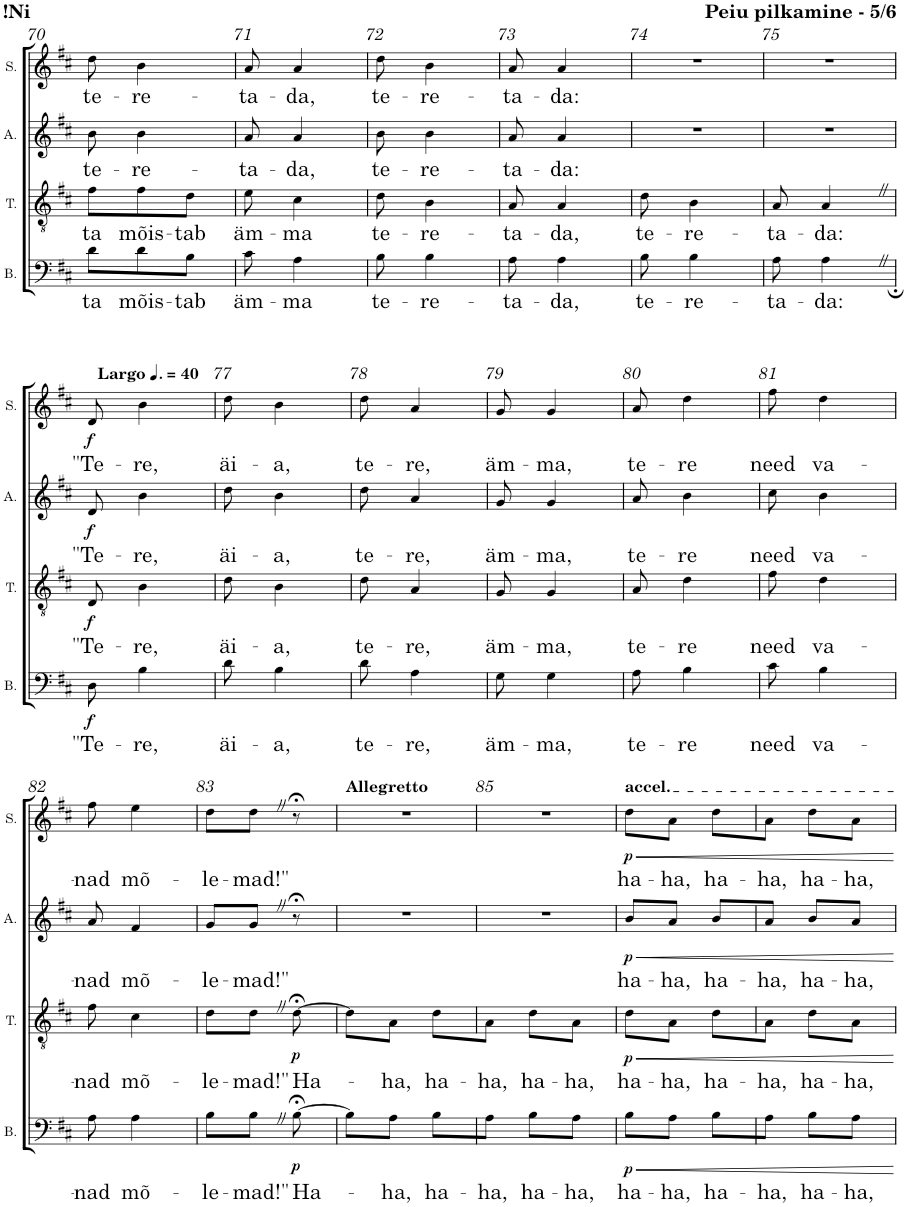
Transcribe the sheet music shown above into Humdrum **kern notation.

**kern	**text	**dynam	**kern	**text	**dynam	**kern	**text	**dynam	**kern	**text	**dynam
*part4	*part4	*part4	*part3	*part3	*part3	*part2	*part2	*part2	*part1	*part1	*part1
*staff4	*staff4	*staff4	*staff3	*staff3	*staff3	*staff2	*staff2	*staff2	*staff1	*staff1	*staff1
*I"Bass	*	*	*I"Tenor	*	*	*I"Alto	*	*	*I"Soprano	*	*
*I'B.	*	*	*I'T.	*	*	*I'A.	*	*	*I'S.	*	*
!!LO:PB:g=z
*clefF4	*	*	*clefGv2	*	*	*clefG2	*	*	*clefG2	*	*
*k[f#c#]	*	*	*k[f#c#]	*	*	*k[f#c#]	*	*	*k[f#c#]	*	*
*M3/8	*	*	*M3/8	*	*	*M3/8	*	*	*M3/8	*	*
=70	=70	=70	=70	=70	=70	=70	=70	=70	=70	=70	=70
!	!LO:LY:b	!	!	!LO:LY:b	!	!	!LO:LY:b	!	!	!LO:LY:b	!
8d\L	ta	.	8f#\L	ta	.	8b\	te-	.	8dd\	te-	.
!	!LO:LY:b	!	!	!LO:LY:b	!	!	!LO:LY:b	!	!	!LO:LY:b	!
8d\	mõis-	.	8f#\	mõis-	.	4b\	-re-	.	4b\	-re-	.
!	!LO:LY:b	!	!	!LO:LY:b	!	!	!	!	!	!	!
8B\J	-tab	.	8d\J	-tab	.	.	.	.	.	.	.
=71	=71	=71	=71	=71	=71	=71	=71	=71	=71	=71	=71
!	!LO:LY:b	!	!	!LO:LY:b	!	!	!LO:LY:b	!	!	!LO:LY:b	!
8c#\	äm-	.	8e\	äm-	.	8a/	-ta-	.	8a/	-ta-	.
!	!LO:LY:b	!	!	!LO:LY:b	!	!	!LO:LY:b	!	!	!LO:LY:b	!
4A\	-ma	.	4c#\	-ma	.	4a/	-da,	.	4a/	-da,	.
=72	=72	=72	=72	=72	=72	=72	=72	=72	=72	=72	=72
!	!LO:LY:b	!	!	!LO:LY:b	!	!	!LO:LY:b	!	!	!LO:LY:b	!
8B\	te-	.	8d\	te-	.	8b\	te-	.	8dd\	te-	.
!	!LO:LY:b	!	!	!LO:LY:b	!	!	!LO:LY:b	!	!	!LO:LY:b	!
4B\	-re-	.	4B\	-re-	.	4b\	-re-	.	4b\	-re-	.
=73	=73	=73	=73	=73	=73	=73	=73	=73	=73	=73	=73
!	!LO:LY:b	!	!	!LO:LY:b	!	!	!LO:LY:b	!	!	!LO:LY:b	!
8A\	-ta-	.	8A/	-ta-	.	8a/	-ta-	.	8a/	-ta-	.
!	!LO:LY:b	!	!	!LO:LY:b	!	!	!LO:LY:b	!	!	!LO:LY:b	!
4A\	-da,	.	4A/	-da,	.	4a/	-da:	.	4a/	-da:	.
=74	=74	=74	=74	=74	=74	=74	=74	=74	=74	=74	=74
!	!LO:LY:b	!	!	!LO:LY:b	!	!	!	!	!	!	!
8B\	te-	.	8d\	te-	.	4.r	.	.	4.r	.	.
!	!LO:LY:b	!	!	!LO:LY:b	!	!	!	!	!	!	!
4B\	-re-	.	4B\	-re-	.	.	.	.	.	.	.
=75	=75	=75	=75	=75	=75	=75	=75	=75	=75	=75	=75
!	!LO:LY:b	!	!	!LO:LY:b	!	!	!	!	!	!	!
8A\	-ta-	.	8A/	-ta-	.	4.r	.	.	4.r	.	.
!	!LO:LY:b	!	!	!LO:LY:b	!	!	!	!	!	!	!
4AZ\	-da:	.	4AZ/	-da:	.	.	.	.	.	.	.
!!LO:LB:g=z
=76	=76	=76	=76	=76	=76	=76	=76	=76	=76	=76	=76
*	*	*	*	*	*	*	*	*	*MM60	*	*
!	!	!	!	!	!	!	!	!	!LO:TX:a:B:t=Largo	!	!
!	!LO:LY:b	!LO:DY:b	!	!LO:LY:b	!LO:DY:b	!	!LO:LY:b	!LO:DY:b	!	!LO:LY:b	!LO:DY:b
8D\	"Te-	f	8D/	"Te-	f	8d/	"Te-	f	8d/	"Te-	f
!	!LO:LY:b	!	!	!LO:LY:b	!	!	!LO:LY:b	!	!	!LO:LY:b	!
4B\	-re,	.	4B\	-re,	.	4b\	-re,	.	4b\	-re,	.
=77	=77	=77	=77	=77	=77	=77	=77	=77	=77	=77	=77
!	!LO:LY:b	!	!	!LO:LY:b	!	!	!LO:LY:b	!	!	!LO:LY:b	!
8d\	äi-	.	8d\	äi-	.	8dd\	äi-	.	8dd\	äi-	.
!	!LO:LY:b	!	!	!LO:LY:b	!	!	!LO:LY:b	!	!	!LO:LY:b	!
4B\	-a,	.	4B\	-a,	.	4b\	-a,	.	4b\	-a,	.
=78	=78	=78	=78	=78	=78	=78	=78	=78	=78	=78	=78
!	!LO:LY:b	!	!	!LO:LY:b	!	!	!LO:LY:b	!	!	!LO:LY:b	!
8d\	te-	.	8d\	te-	.	8dd\	te-	.	8dd\	te-	.
!	!LO:LY:b	!	!	!LO:LY:b	!	!	!LO:LY:b	!	!	!LO:LY:b	!
4A\	-re,	.	4A/	-re,	.	4a/	-re,	.	4a/	-re,	.
=79	=79	=79	=79	=79	=79	=79	=79	=79	=79	=79	=79
!	!LO:LY:b	!	!	!LO:LY:b	!	!	!LO:LY:b	!	!	!LO:LY:b	!
8G\	äm-	.	8G/	äm-	.	8g/	äm-	.	8g/	äm-	.
!	!LO:LY:b	!	!	!LO:LY:b	!	!	!LO:LY:b	!	!	!LO:LY:b	!
4G\	-ma,	.	4G/	-ma,	.	4g/	-ma,	.	4g/	-ma,	.
=80	=80	=80	=80	=80	=80	=80	=80	=80	=80	=80	=80
!	!LO:LY:b	!	!	!LO:LY:b	!	!	!LO:LY:b	!	!	!LO:LY:b	!
8A\	te-	.	8A/	te-	.	8a/	te-	.	8a/	te-	.
!	!LO:LY:b	!	!	!LO:LY:b	!	!	!LO:LY:b	!	!	!LO:LY:b	!
4B\	-re	.	4d\	-re	.	4b\	-re	.	4dd\	-re	.
=81	=81	=81	=81	=81	=81	=81	=81	=81	=81	=81	=81
!	!LO:LY:b	!	!	!LO:LY:b	!	!	!LO:LY:b	!	!	!LO:LY:b	!
8c#\	need	.	8f#\	need	.	8cc#\	need	.	8ff#\	need	.
!	!LO:LY:b	!	!	!LO:LY:b	!	!	!LO:LY:b	!	!	!LO:LY:b	!
4B\	va-	.	4d\	va-	.	4b\	va-	.	4dd\	va-	.
!!LO:LB:g=z
=82	=82	=82	=82	=82	=82	=82	=82	=82	=82	=82	=82
!	!LO:LY:b	!	!	!LO:LY:b	!	!	!LO:LY:b	!	!	!LO:LY:b	!
8A\	-nad	.	8f#\	-nad	.	8a/	-nad	.	8ff#\	-nad	.
!	!LO:LY:b	!	!	!LO:LY:b	!	!	!LO:LY:b	!	!	!LO:LY:b	!
4A\	mõ-	.	4c#\	mõ-	.	4f#/	mõ-	.	4ee\	mõ-	.
=83	=83	=83	=83	=83	=83	=83	=83	=83	=83	=83	=83
!	!LO:LY:b	!	!	!LO:LY:b	!	!	!LO:LY:b	!	!	!LO:LY:b	!
8B\L	-le-	.	8d\L	-le-	.	8g/L	-le-	.	8dd\L	-le-	.
!	!LO:LY:b	!	!	!LO:LY:b	!	!	!LO:LY:b	!	!	!LO:LY:b	!
8BZ\J	-mad!"	.	8dZ\J	-mad!"	.	8gZ/J	-mad!"	.	8ddZ\J	-mad!"	.
!	!LO:LY:b	!LO:DY:b	!	!LO:LY:b	!LO:DY:b	!	!	!	!	!	!
[8B;<\	Ha-	p	[8d;<\	Ha-	p	8r;<	.	.	8r;<	.	.
=84	=84	=84	=84	=84	=84	=84	=84	=84	=84	=84	=84
!	!	!	!	!	!	!	!	!	!LO:TX:a:B:t=Allegretto	!	!
8B\L]	.	.	8d\L]	.	.	4.r	.	.	4.r	.	.
!	!LO:LY:b	!	!	!LO:LY:b	!	!	!	!	!	!	!
8A\J	-ha,	.	8A\J	-ha,	.	.	.	.	.	.	.
!	!LO:LY:b	!	!	!LO:LY:b	!	!	!	!	!	!	!
8B\L	ha-	.	8d\L	ha-	.	.	.	.	.	.	.
=85	=85	=85	=85	=85	=85	=85	=85	=85	=85	=85	=85
!	!LO:LY:b	!	!	!LO:LY:b	!	!	!	!	!	!	!
8A\J	-ha,	.	8A\J	-ha,	.	4.r	.	.	4.r	.	.
!	!LO:LY:b	!	!	!LO:LY:b	!	!	!	!	!	!	!
8B\L	ha-	.	8d\L	ha-	.	.	.	.	.	.	.
!	!LO:LY:b	!	!	!LO:LY:b	!	!	!	!	!	!	!
8A\J	-ha,	.	8A\J	-ha,	.	.	.	.	.	.	.
=86	=86	=86	=86	=86	=86	=86	=86	=86	=86	=86	=86
!	!	!	!	!	!	!	!	!	!LO:TX:a:t=accel.	!	!
!	!LO:LY:b	!LO:DY:b	!	!LO:LY:b	!LO:DY:b	!	!LO:LY:b	!LO:DY:b	!	!LO:LY:b	!LO:DY:b
8B\L	ha-	p	8d\L	ha-	p	8b/L	ha-	p	8dd\L	ha-	p
!	!LO:LY:b	!	!	!LO:LY:b	!	!	!LO:LY:b	!	!	!LO:LY:b	!
8A\J	-ha,	.	8A\J	-ha,	.	8a/J	-ha,	.	8a\J	-ha,	.
!	!LO:LY:b	!	!	!LO:LY:b	!	!	!LO:LY:b	!	!	!LO:LY:b	!
8B\L	ha-	.	8d\L	ha-	.	8b/L	ha-	.	8dd\L	ha-	.
=87	=87	=87	=87	=87	=87	=87	=87	=87	=87	=87	=87
!	!LO:LY:b	!	!	!LO:LY:b	!	!	!LO:LY:b	!	!	!LO:LY:b	!
8A\J	-ha,	.	8A\J	-ha,	.	8a/J	-ha,	.	8a\J	-ha,	.
!	!LO:LY:b	!	!	!LO:LY:b	!	!	!LO:LY:b	!	!	!LO:LY:b	!
8B\L	ha-	.	8d\L	ha-	.	8b/L	ha-	.	8dd\L	ha-	.
!	!LO:LY:b	!	!	!LO:LY:b	!	!	!LO:LY:b	!	!	!LO:LY:b	!
8A\J	-ha,	.	8A\J	-ha,	.	8a/J	-ha,	.	8a\J	-ha,	.
=	=	=	=	=	=	=	=	=	=	=	=
*-	*-	*-	*-	*-	*-	*-	*-	*-	*-	*-	*-
